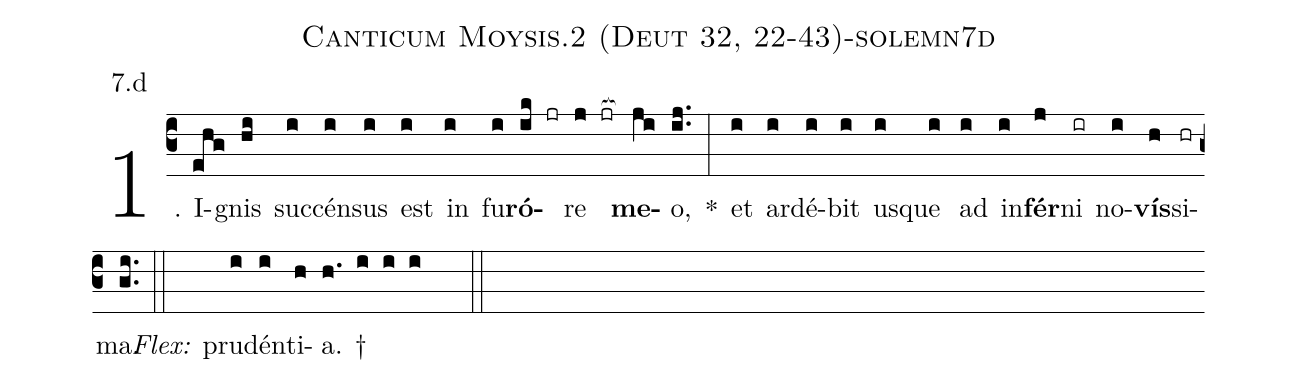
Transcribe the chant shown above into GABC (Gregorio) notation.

name: Canticum Moysis.2 (Deut 32, 22-43)-solemn7d;
annotation: 7.d;
%%
(c3)1. I(ehg)gnis(hi) suc(i)cén(i)sus(i) est(i) in(i) fu(i)<b>ró</b>(ik jr)re(j jr[ocb:1{]) <b>me</b>(ji[ocb:0}])o,(ij..) *(:) et(i) ar(i)dé(i)bit(i) us(i)que(i) ad(i) in(i)<b>fér</b>(j)ni(ir) no(i)<b>vís</b>(h)si(hr)ma.(gi..) (::)
<i>Flex:</i>()  pru(i)dén(i)ti(h)a. †(h. i i i  ::)
